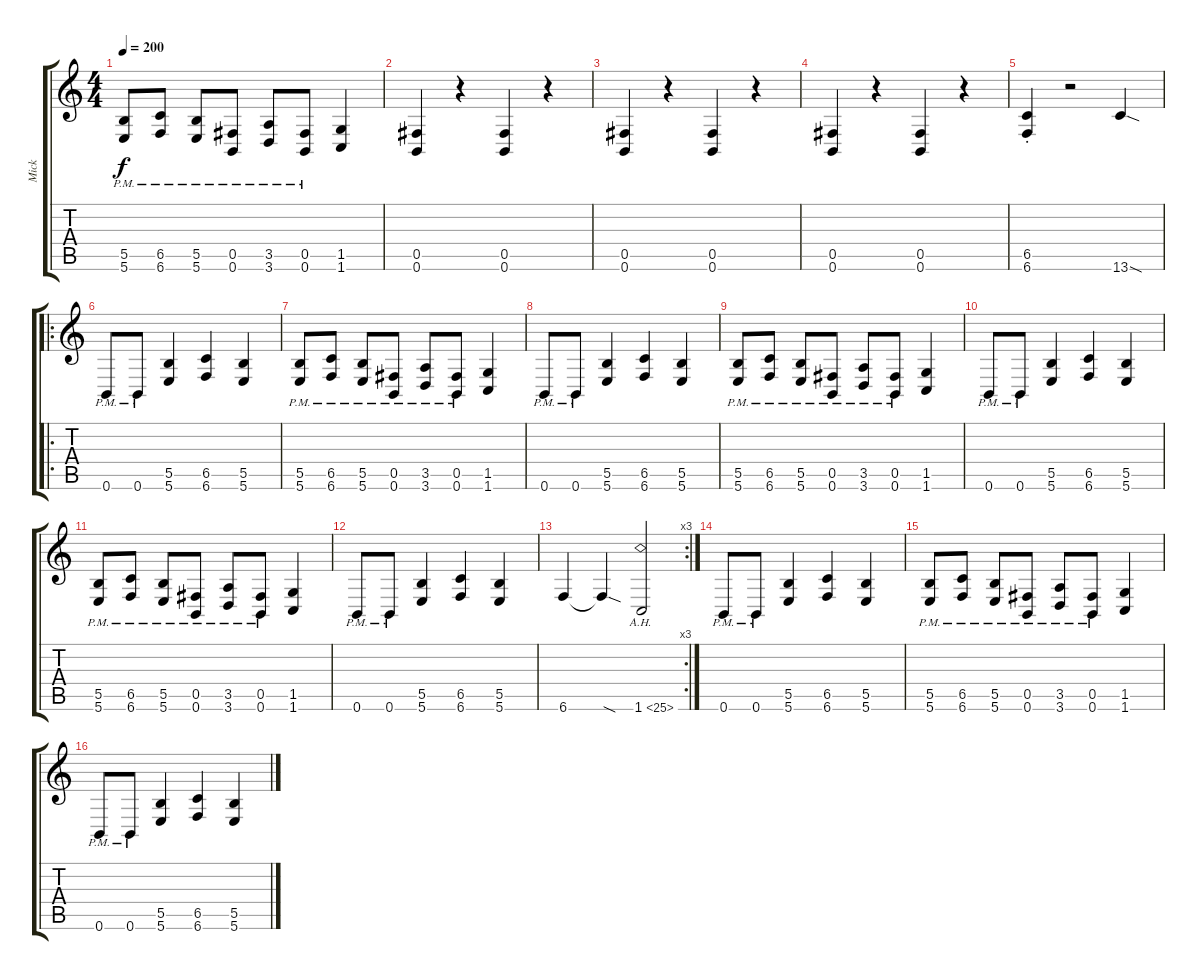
\track ("Mick" "Mick") {instrument distortionguitar}
\staff {score tabs}
\tuning (Db4 Ab3 E3 B2 Gb2 B1) {hide}
\ts (4 4)
\tempo 200
\clef g2
\ks c
(5.5{pm} 5.6{pm}).8{dy f} (6.5{pm} 6.6{pm}).8 (5.5{pm} 5.6{pm}).8 (0.5{pm} 0.6{pm}).8 (3.5{pm} 3.6{pm}).8 (0.5{pm} 0.6{pm}).8 (1.5 1.6).4 |
(0.5 0.6).4 r.4 (0.5 0.6).4 r.4 |
(0.5 0.6).4 r.4 (0.5 0.6).4 r.4 |
(0.5 0.6).4 r.4 (0.5 0.6).4 r.4 |
(6.5{st} 6.6{st}).4 r.2 13.6{sod}.4 |
\ro
0.6{pm}.8 0.6{pm}.8 (5.5 5.6).4 (6.5 6.6).4 (5.5 5.6).4 |
(5.5{pm} 5.6{pm}).8 (6.5{pm} 6.6{pm}).8 (5.5{pm} 5.6{pm}).8 (0.5{pm} 0.6{pm}).8 (3.5{pm} 3.6{pm}).8 (0.5{pm} 0.6{pm}).8 (1.5 1.6).4 |
0.6{pm}.8 0.6{pm}.8 (5.5 5.6).4 (6.5 6.6).4 (5.5 5.6).4 |
(5.5{pm} 5.6{pm}).8 (6.5{pm} 6.6{pm}).8 (5.5{pm} 5.6{pm}).8 (0.5{pm} 0.6{pm}).8 (3.5{pm} 3.6{pm}).8 (0.5{pm} 0.6{pm}).8 (1.5 1.6).4 |
0.6{pm}.8 0.6{pm}.8 (5.5 5.6).4 (6.5 6.6).4 (5.5 5.6).4 |
(5.5{pm} 5.6{pm}).8 (6.5{pm} 6.6{pm}).8 (5.5{pm} 5.6{pm}).8 (0.5{pm} 0.6{pm}).8 (3.5{pm} 3.6{pm}).8 (0.5{pm} 0.6{pm}).8 (1.5 1.6).4 |
0.6{pm}.8 0.6{pm}.8 (5.5 5.6).4 (6.5 6.6).4 (5.5 5.6).4 |
\rc 3
6.6.4 6.6{sod t}.4 1.6{ah 24}.2 |
0.6{pm}.8 0.6{pm}.8 (5.5 5.6).4 (6.5 6.6).4 (5.5 5.6).4 |
(5.5{pm} 5.6{pm}).8 (6.5{pm} 6.6{pm}).8 (5.5{pm} 5.6{pm}).8 (0.5{pm} 0.6{pm}).8 (3.5{pm} 3.6{pm}).8 (0.5{pm} 0.6{pm}).8 (1.5 1.6).4 |
0.6{pm}.8 0.6{pm}.8 (5.5 5.6).4 (6.5 6.6).4 (5.5 5.6).4
